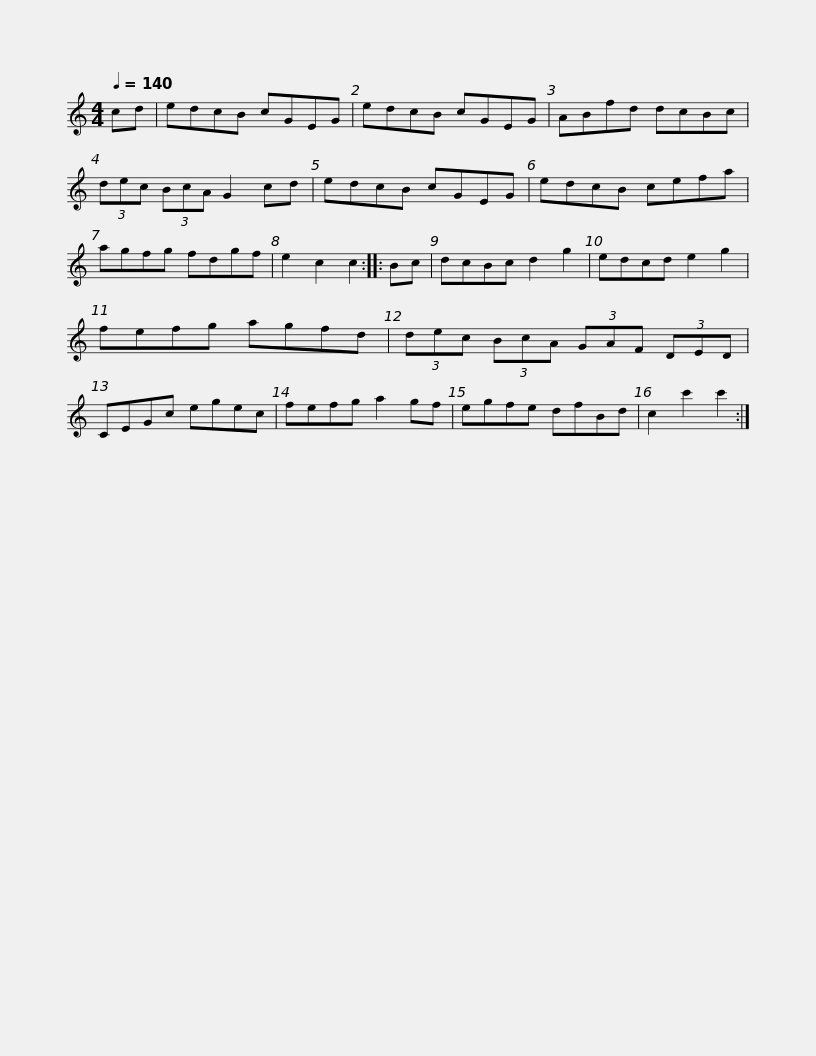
X:1
L:1/8
Q:1/4=140
M:4/4
I:linebreak $
K:C
V:1 treble
V:1
 cd | edcB cGEG | edcB cGEG | ABfd dcBc | (3dec (3BcA G2 cd | %5
 edcB cGEG |$ edcB cefa | agfg fdgf | e2 c2 c2 :: Bc | %10
 dcBc d2 g2 | edcd e2 g2 | fefg agfd |$ (3dec (3BcA (3GAF (3DED | CEGc egec | %15
 fefg a2 gf | egfe dfBd | c2 c'2 c'2 :| %18
